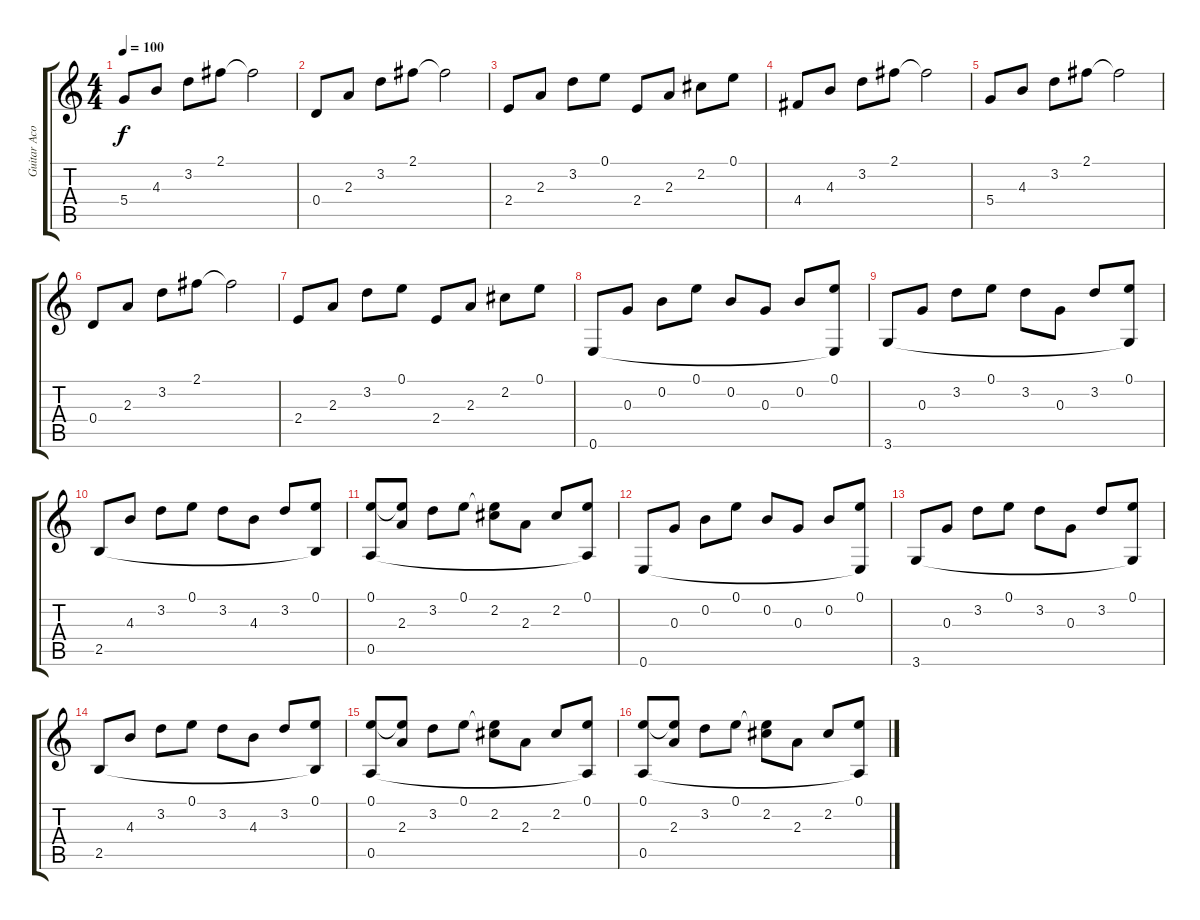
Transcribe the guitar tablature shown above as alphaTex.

\track ("Guitar Acoustic Nylon" "Guitar Aco") {instrument acousticguitarnylon}
\staff {score tabs}
\tuning (E4 B3 G3 D3 A2 E2) {hide}
\ts (4 4)
\tempo 100
\clef g2
\ks c
5.4.8{dy f} 4.3.8 3.2.8 2.1.8 2.1{t}.2 |
0.4.8 2.3.8 3.2.8 2.1.8 2.1{t}.2 |
2.4.8 2.3.8 3.2.8 0.1.8 2.4.8 2.3.8 2.2.8 0.1.8 |
4.4.8 4.3.8 3.2.8 2.1.8 2.1{t}.2 |
5.4.8 4.3.8 3.2.8 2.1.8 2.1{t}.2 |
0.4.8 2.3.8 3.2.8 2.1.8 2.1{t}.2 |
2.4.8 2.3.8 3.2.8 0.1.8 2.4.8 2.3.8 2.2.8 0.1.8 |
0.6.8 0.3.8 0.2.8 0.1.8 0.2.8 0.3.8 0.2.8 (0.1 0.6{t}).8 |
3.6.8 0.3.8 3.2.8 0.1.8 3.2.8 0.3.8 3.2.8 (0.1 3.6{t}).8 |
2.5.8 4.3.8 3.2.8 0.1.8 3.2.8 4.3.8 3.2.8 (0.1 2.5{t}).8 |
(0.1 0.5).8 (0.1{t} 2.3).8 3.2.8 0.1.8 (0.1{t} 2.2).8 2.3.8 2.2.8 (0.1 0.5{t}).8 |
0.6.8 0.3.8 0.2.8 0.1.8 0.2.8 0.3.8 0.2.8 (0.1 0.6{t}).8 |
3.6.8 0.3.8 3.2.8 0.1.8 3.2.8 0.3.8 3.2.8 (0.1 3.6{t}).8 |
2.5.8 4.3.8 3.2.8 0.1.8 3.2.8 4.3.8 3.2.8 (0.1 2.5{t}).8 |
(0.1 0.5).8 (0.1{t} 2.3).8 3.2.8 0.1.8 (0.1{t} 2.2).8 2.3.8 2.2.8 (0.1 0.5{t}).8 |
(0.1 0.5).8 (0.1{t} 2.3).8 3.2.8 0.1.8 (0.1{t} 2.2).8 2.3.8 2.2.8 (0.1 0.5{t}).8
